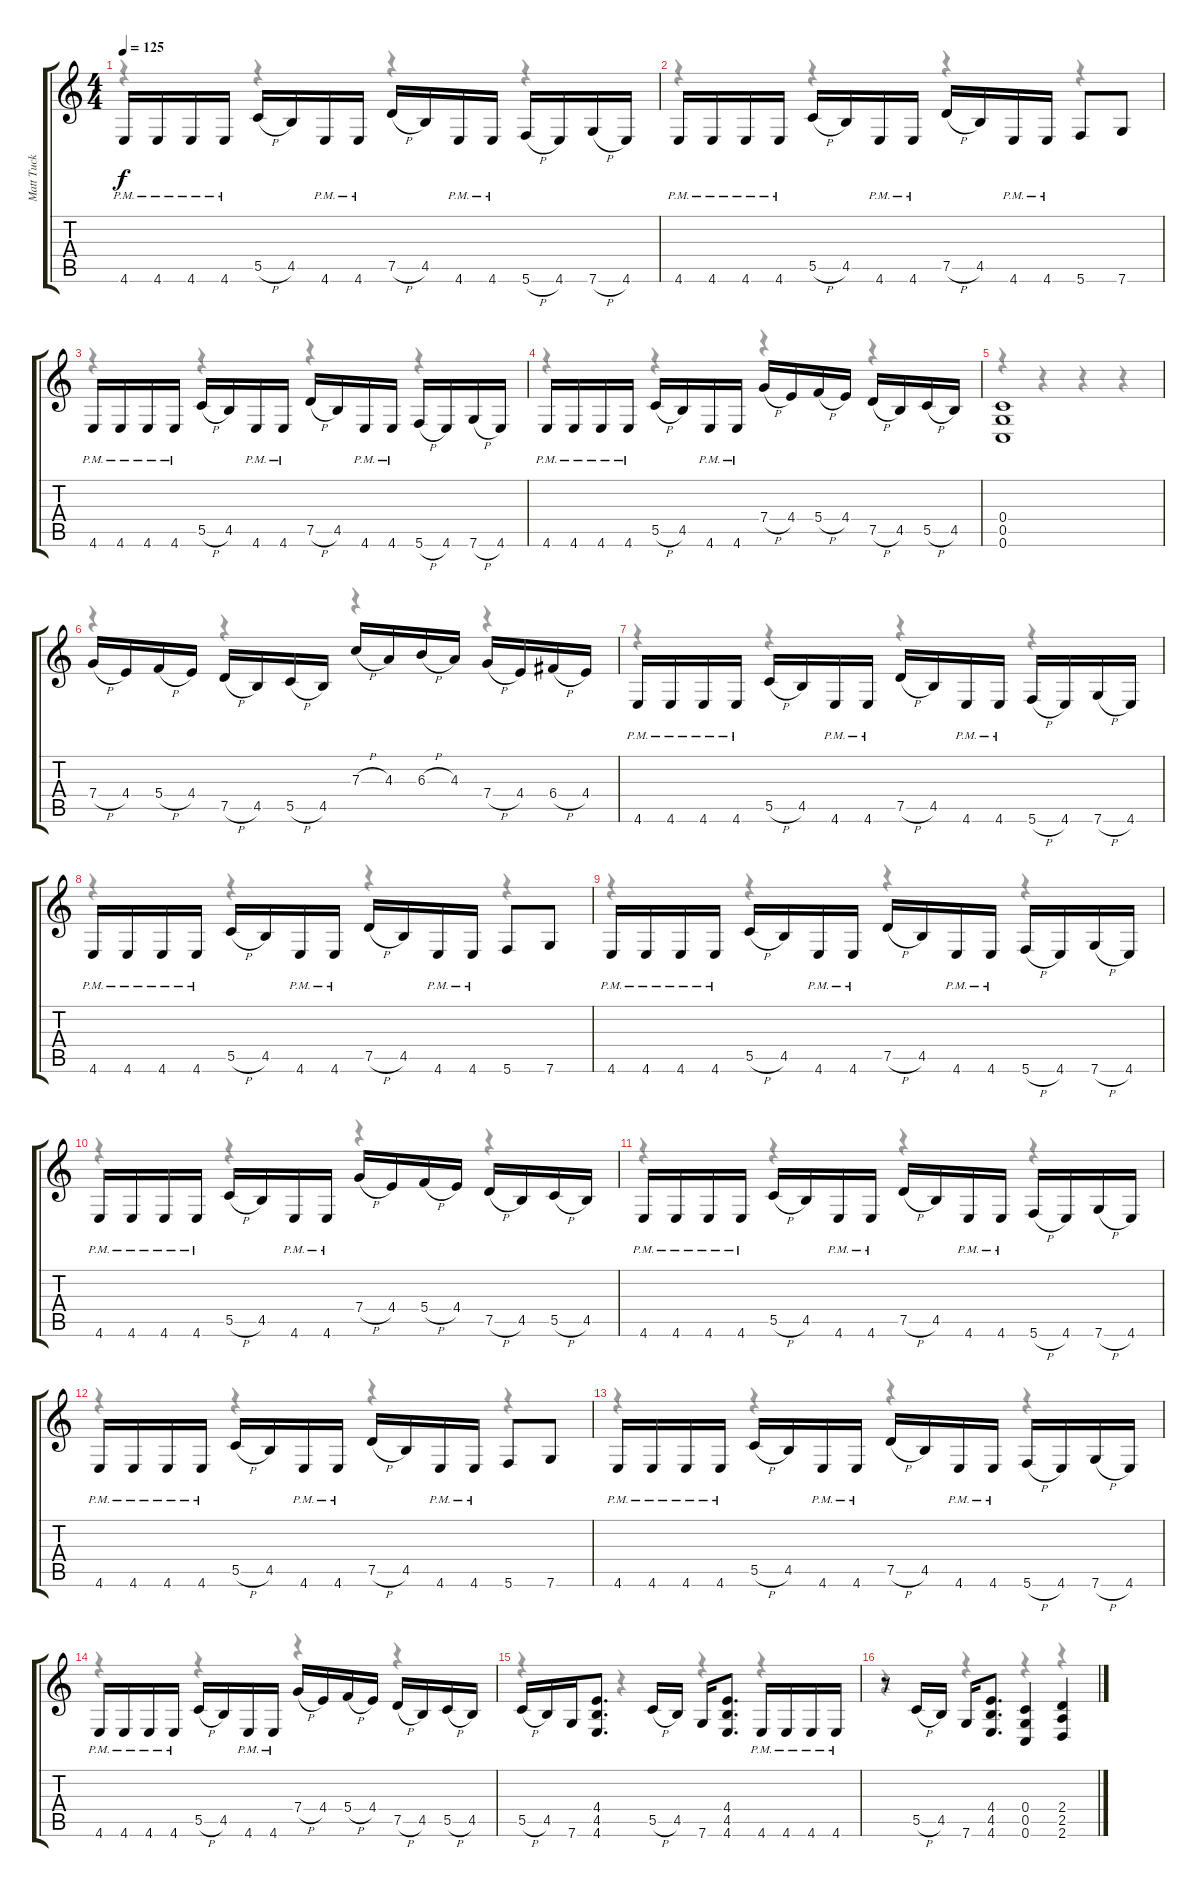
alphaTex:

\track ("Matt Tuck" "Matt Tuck") {instrument distortionguitar}
\staff {score tabs}
\tuning (D4 A3 F3 C3 G2 C2) {hide}
\voice
\ts (4 4)
\tempo 125
\clef g2
\ks c
4.6{pm}.16{dy f} 4.6{pm}.16 4.6{pm}.16 4.6{pm}.16 5.5{h}.16 4.5.16 4.6{pm}.16 4.6{pm}.16 7.5{h}.16 4.5.16 4.6{pm}.16 4.6{pm}.16 5.6{h}.16 4.6.16 7.6{h}.16 4.6.16 |
4.6{pm}.16 4.6{pm}.16 4.6{pm}.16 4.6{pm}.16 5.5{h}.16 4.5.16 4.6{pm}.16 4.6{pm}.16 7.5{h}.16 4.5.16 4.6{pm}.16 4.6{pm}.16 5.6.8 7.6.8 |
4.6{pm}.16 4.6{pm}.16 4.6{pm}.16 4.6{pm}.16 5.5{h}.16 4.5.16 4.6{pm}.16 4.6{pm}.16 7.5{h}.16 4.5.16 4.6{pm}.16 4.6{pm}.16 5.6{h}.16 4.6.16 7.6{h}.16 4.6.16 |
4.6{pm}.16 4.6{pm}.16 4.6{pm}.16 4.6{pm}.16 5.5{h}.16 4.5.16 4.6{pm}.16 4.6{pm}.16 7.4{h}.16 4.4.16 5.4{h}.16 4.4.16 7.5{h}.16 4.5.16 5.5{h}.16 4.5.16 |
(0.4 0.5 0.6).1 |
7.4{h}.16 4.4.16 5.4{h}.16 4.4.16 7.5{h}.16 4.5.16 5.5{h}.16 4.5.16 7.3{h}.16 4.3.16 6.3{h}.16 4.3.16 7.4{h}.16 4.4.16 6.4{h}.16 4.4.16 |
4.6{pm}.16 4.6{pm}.16 4.6{pm}.16 4.6{pm}.16 5.5{h}.16 4.5.16 4.6{pm}.16 4.6{pm}.16 7.5{h}.16 4.5.16 4.6{pm}.16 4.6{pm}.16 5.6{h}.16 4.6.16 7.6{h}.16 4.6.16 |
4.6{pm}.16 4.6{pm}.16 4.6{pm}.16 4.6{pm}.16 5.5{h}.16 4.5.16 4.6{pm}.16 4.6{pm}.16 7.5{h}.16 4.5.16 4.6{pm}.16 4.6{pm}.16 5.6.8 7.6.8 |
4.6{pm}.16 4.6{pm}.16 4.6{pm}.16 4.6{pm}.16 5.5{h}.16 4.5.16 4.6{pm}.16 4.6{pm}.16 7.5{h}.16 4.5.16 4.6{pm}.16 4.6{pm}.16 5.6{h}.16 4.6.16 7.6{h}.16 4.6.16 |
4.6{pm}.16 4.6{pm}.16 4.6{pm}.16 4.6{pm}.16 5.5{h}.16 4.5.16 4.6{pm}.16 4.6{pm}.16 7.4{h}.16 4.4.16 5.4{h}.16 4.4.16 7.5{h}.16 4.5.16 5.5{h}.16 4.5.16 |
4.6{pm}.16 4.6{pm}.16 4.6{pm}.16 4.6{pm}.16 5.5{h}.16 4.5.16 4.6{pm}.16 4.6{pm}.16 7.5{h}.16 4.5.16 4.6{pm}.16 4.6{pm}.16 5.6{h}.16 4.6.16 7.6{h}.16 4.6.16 |
4.6{pm}.16 4.6{pm}.16 4.6{pm}.16 4.6{pm}.16 5.5{h}.16 4.5.16 4.6{pm}.16 4.6{pm}.16 7.5{h}.16 4.5.16 4.6{pm}.16 4.6{pm}.16 5.6.8 7.6.8 |
4.6{pm}.16 4.6{pm}.16 4.6{pm}.16 4.6{pm}.16 5.5{h}.16 4.5.16 4.6{pm}.16 4.6{pm}.16 7.5{h}.16 4.5.16 4.6{pm}.16 4.6{pm}.16 5.6{h}.16 4.6.16 7.6{h}.16 4.6.16 |
4.6{pm}.16 4.6{pm}.16 4.6{pm}.16 4.6{pm}.16 5.5{h}.16 4.5.16 4.6{pm}.16 4.6{pm}.16 7.4{h}.16 4.4.16 5.4{h}.16 4.4.16 7.5{h}.16 4.5.16 5.5{h}.16 4.5.16 |
5.5{h}.16 4.5.16 7.6.16 (4.4 4.5 4.6).8{d} 5.5{h}.16 4.5.16 7.6.16 (4.4 4.5 4.6).8{d} 4.6{pm}.16 4.6{pm}.16 4.6{pm}.16 4.6{pm}.16 |
r.8 5.5{h}.16 4.5.16 7.6.16 (4.4 4.5 4.6).8{d} (0.4 0.5 0.6).4 (2.4 2.5 2.6).4
\voice
\clef g2
\ottava regular
\simile none
\ks c
r.4{dy f} r.4 r.4 r.4 |
r.4 r.4 r.4 r.4 |
r.4 r.4 r.4 r.4 |
r.4 r.4 r.4 r.4 |
r.4 r.4 r.4 r.4 |
r.4 r.4 r.4 r.4 |
r.4 r.4 r.4 r.4 |
r.4 r.4 r.4 r.4 |
r.4 r.4 r.4 r.4 |
r.4 r.4 r.4 r.4 |
r.4 r.4 r.4 r.4 |
r.4 r.4 r.4 r.4 |
r.4 r.4 r.4 r.4 |
r.4 r.4 r.4 r.4 |
r.4 r.4 r.4 r.4 |
r.4 r.4 r.4 r.4
